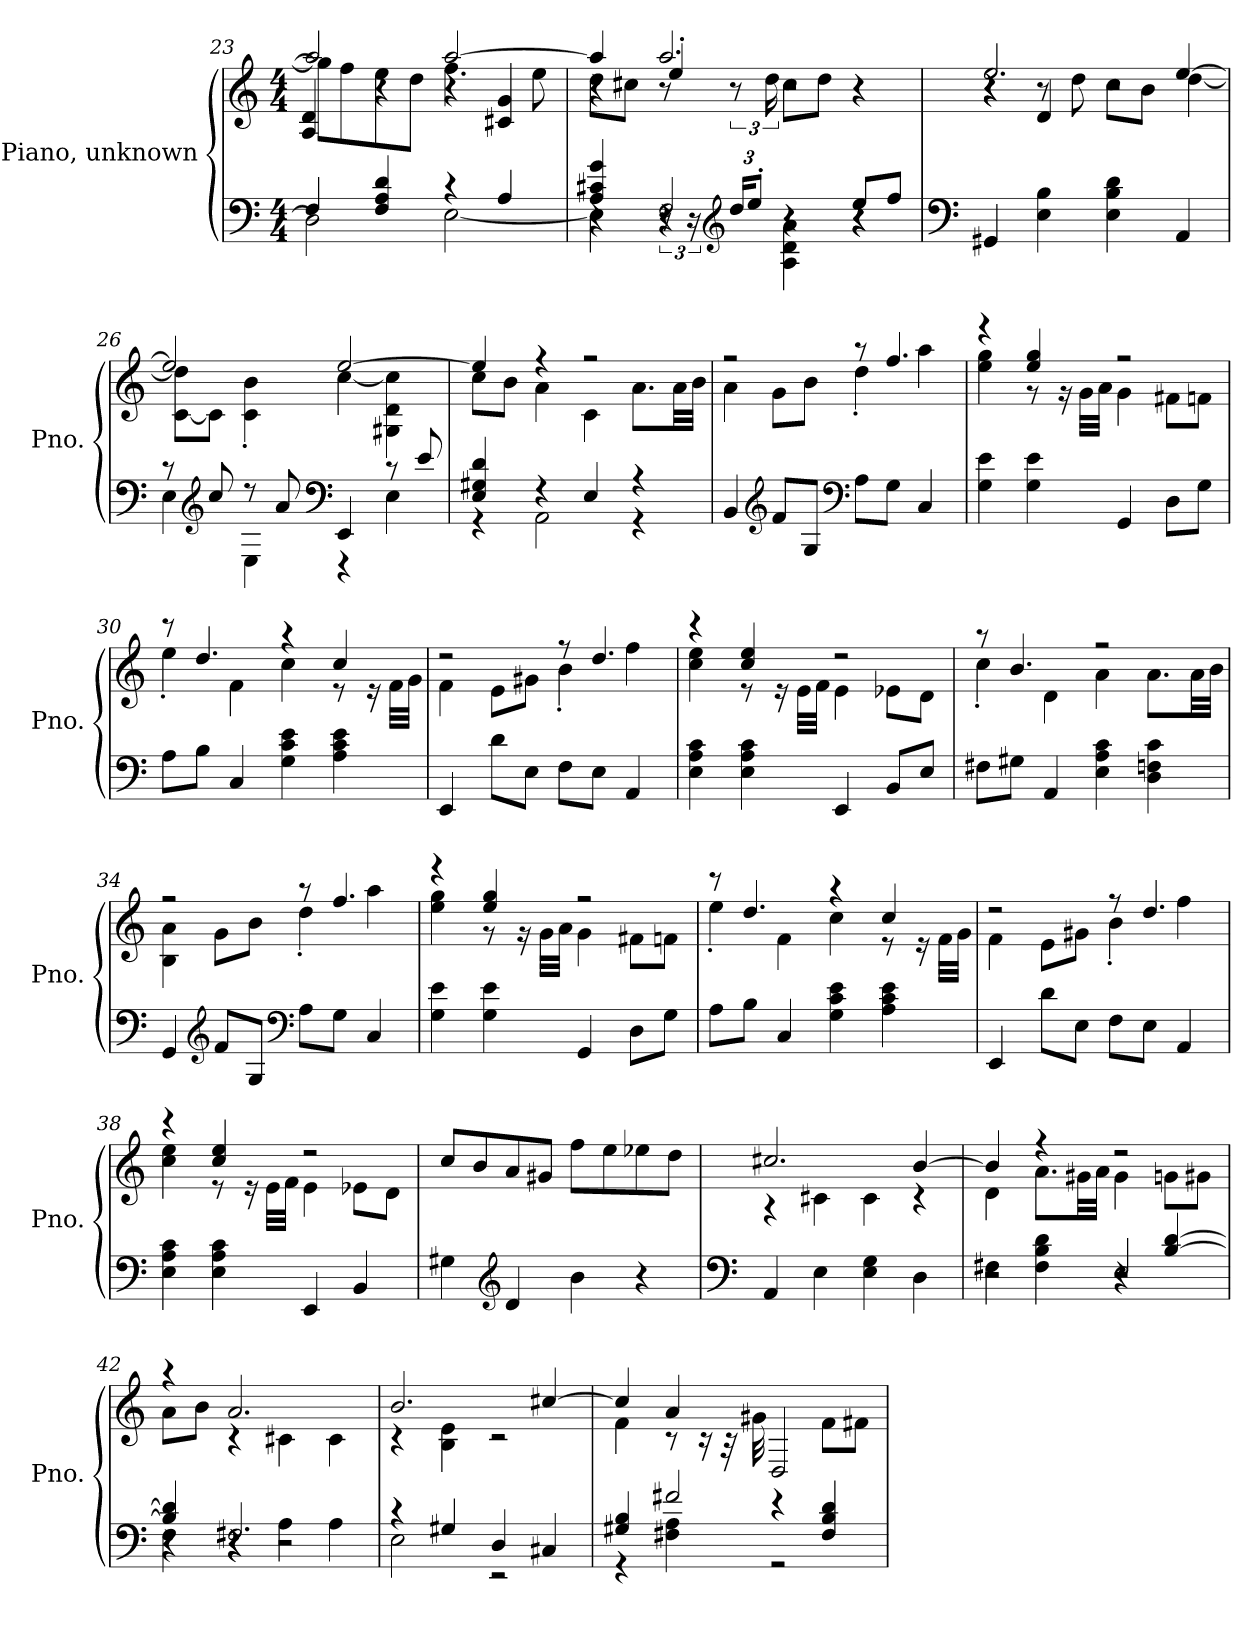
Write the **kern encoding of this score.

**kern	**kern
*part1	*part1
*staff2	*staff1
*I"Piano, unknown	*
*I'Pno.	*
*clefF4	*clefG2
*k[]	*k[]
*M4/4	*M4/4
=23	=23
*^	*^
*	*	*	*^
4F/	2D\]	2aa/]	8gg\L]	4A/ 4d/
.	.	.	8ff\	.
4F/ 4A/ 4d/	.	.	8ee\	4r
.	.	.	8dd\J	.
4r	[2E\	[2aa/	4.ff\	4r
4A/	.	.	.	4c#X/ 4g/
.	.	.	8ee\	.
!!LO:PB:g=z	!!	!!
=24	=24	=24	=24	=24
*	*^	*	*	*
4A/ 4c#X/ 4g/	4E\]	4r	4aa/]	8dd\L	4r
.	.	.	.	8cc#X\J	.
12r	4r	2F/	2.aa/	8r	4ee'/
24r	.	.	.	.	.
*clefG2	*	*	*	*	*
24dd/KL	.	.	.	12r	.
12ee'/J	.	.	.	.	.
.	.	.	.	24dd\	.
4r	4A\ 4d\ 4a\	.	.	8cc#\L	2r
.	.	.	.	8dd\J	.
8ee/L	4r	4r	.	4r	.
8ff/J	.	.	.	.	.
*v	*v	*v	*	*	*
=25	=25	=25	=25
*clefF4	*	*	*
4GG#X/	2.ee/	4r	4r
4E\ 4B\	.	8r	4d/
.	.	8dd\	.
4E\ 4B\ 4d\	.	8cc\L	2r
.	.	8b\J	.
4AA/	[4ee/	[4dd\	.
*	*	*v	*v
=26	=26	=26
*^	*	*
8r	4E\	2ee/]	[8c\ 8dd\]L
*clefG2	*	*	*
8cc/	.	.	8c\J]
8r	4E\	.	4c\' 4b\'
8a/	.	.	.
*clefF4	*	*	*
4EE/	4r	[2ee/	[4cc\
8r	4E\	.	4G#X\ 4d\ 4cc\]
8e/	.	.	.
=27	=27	=27	=27
4E/ 4G#X/ 4d/	4r	4ee/]	8cc\L
.	.	.	8b\J
4r	2AA\	4r	4a\
4E/	.	2r	4c\
4r	4r	.	8.a\L
.	.	.	32a\LL
.	.	.	32b\JJJ
*v	*v	*	*
!!LO:LB:g=z	!!
=28	=28	=28
4BB/	2r	4a\
*clefG2	*	*
8f/L	.	8g\L
8G/J	.	8b\J
*clefF4	*	*
8A\L	8r	4dd'\
8G\J	4.ff/	.
4C/	.	4aa\
=29	=29	=29
4G\ 4e\	4r	4ee\ 4gg\
4G\ 4e\	4ee/ 4gg/	8r
.	.	16r
.	.	32g\LLL
.	.	32a\JJJ
4GG/	2r	4g\
8D\L	.	8f#X\L
8G\J	.	8fn\J
=30	=30	=30
8A\L	8r	4ee'\
8B\J	4.dd/	.
4C/	.	4f\
4G\ 4c\ 4e\	4r	4cc\
4A\ 4c\ 4e\	4cc/	8r
.	.	16r
.	.	32f\LLL
.	.	32g\JJJ
=31	=31	=31
4EE/	2r	4f\
8d\L	.	8e\L
8E\J	.	8g#X\J
8F\L	8r	4b'\
8E\J	4.dd/	.
4AA/	.	4ff\
!!LO:LB:g=z	!!
=32	=32	=32
4E\ 4A\ 4c\	4r	4cc\ 4ee\
4E\ 4A\ 4c\	4cc/ 4ee/	8r
.	.	16r
.	.	32e\LLL
.	.	32f\JJJ
4EE/	2r	4e\
8BB/L	.	8e-X\L
8E/J	.	8d\J
=33	=33	=33
8F#X\L	8r	4cc'\
8G#X\J	4.b/	.
4AA/	.	4d\
4E\ 4A\ 4c\	2r	4a\
4D\ 4Fn\ 4c\	.	8.a\L
.	.	32a\LL
.	.	32b\JJJ
=34	=34	=34
4GG/	2r	4B\ 4a\
*clefG2	*	*
8f/L	.	8g\L
8G/J	.	8b\J
*clefF4	*	*
8A\L	8r	4dd'\
8G\J	4.ff/	.
4C/	.	4aa\
=35	=35	=35
4G\ 4e\	4r	4ee\ 4gg\
4G\ 4e\	4ee/ 4gg/	8r
.	.	16r
.	.	32g\LLL
.	.	32a\JJJ
4GG/	2r	4g\
8D\L	.	8f#X\L
8G\J	.	8fn\J
!!LO:LB:g=z	!!
=36	=36	=36
8A\L	8r	4ee'\
8B\J	4.dd/	.
4C/	.	4f\
4G\ 4c\ 4e\	4r	4cc\
4A\ 4c\ 4e\	4cc/	8r
.	.	16r
.	.	32f\LLL
.	.	32g\JJJ
=37	=37	=37
4EE/	2r	4f\
8d\L	.	8e\L
8E\J	.	8g#X\J
8F\L	8r	4b'\
8E\J	4.dd/	.
4AA/	.	4ff\
=38	=38	=38
4E\ 4A\ 4c\	4r	4cc\ 4ee\
4E\ 4A\ 4c\	4cc/ 4ee/	8r
.	.	16r
.	.	32e\LLL
.	.	32f\JJJ
4EE/	2r	4e\
4BB/	.	8e-X\L
.	.	8d\J
*	*v	*v
=39	=39
4G#X\	8cc/L
.	8b/
*clefG2	*
4d/	8a/
.	8g#X/J
4b\	8ff\L
.	8ee\
4r	8ee-X\
.	8dd\J
!!LO:LB:g=z
=40	=40
*clefF4	*
*	*^
4AA/	2.cc#X/	4r
4E\	.	4c#X\
4E\ 4G\	.	4c#\
4D\	[4b/	4r
=41	=41	=41
*^	*	*
*	*^	*	*
2r	4F#X\	2r	4b/]	4d\
.	4F#\ 4B\ 4d\	.	4r	8.a\L
.	.	.	.	32g#X\LL
.	.	.	.	32a\JJJ
4r	2r	2E/	2r	4g#\
[4B/ [4d/	.	.	.	8gn\L
.	.	.	.	8g#X\J
=42	=42	=42	=42	=42
4B/] 4d/]	4F\	4r	4r	8a\L
.	.	.	.	8b\J
4r	4r	2.F#X/	2.a/	4r
2r	4A\	.	.	4c#X\
.	4A\	.	.	4c#\
*	*v	*v	*	*
=43	=43	=43	=43
4r	2E\	2.b/	4r
4G#X/	.	.	4B\ 4e\
4D/	2r	.	2r
4C#X/	.	[4cc#X/	.
=44	=44	=44	=44
4G#X/ 4B/	4r	4cc#/]	4f\
2f#X/	4F#X\ 4A\	4a/	8r
.	.	.	16r
.	.	.	32r
.	.	.	32g#X\
.	2r	2D/	4r
4F#/ 4B/ 4d/	.	.	8f\L
.	.	.	8f#X\J
*v	*v	*	*
*	*v	*v
=	=
*-	*-
